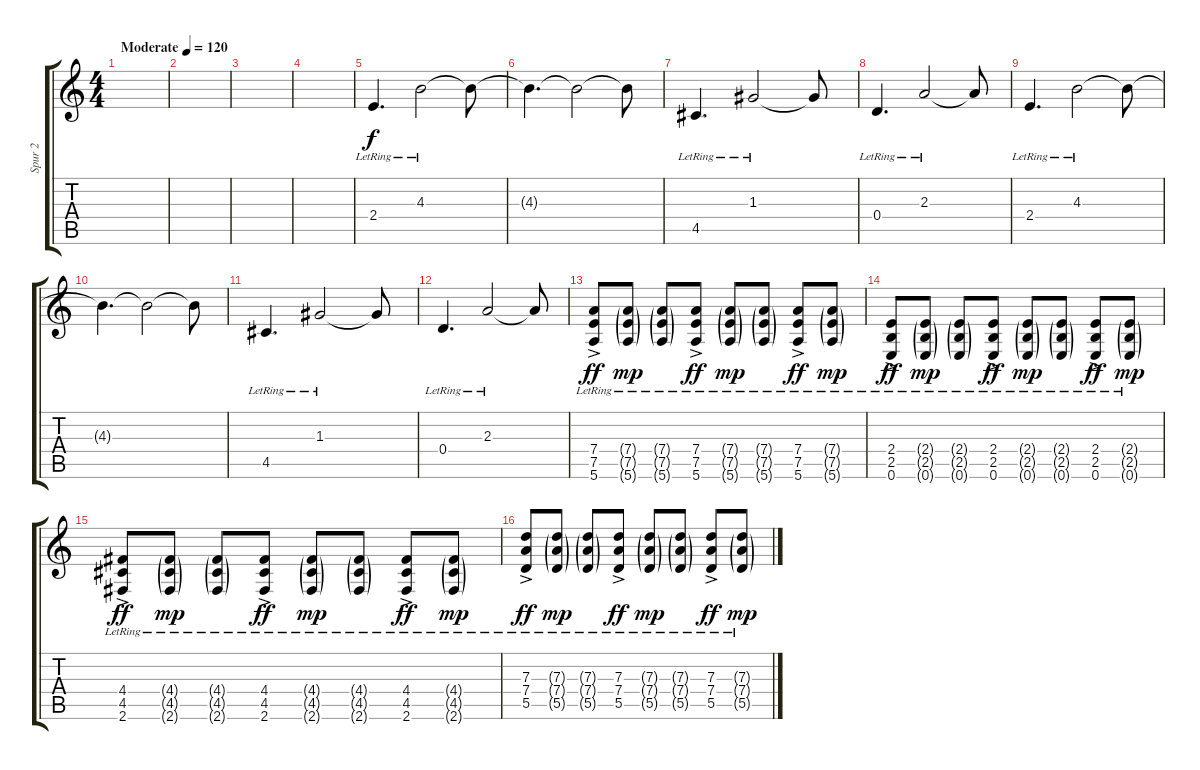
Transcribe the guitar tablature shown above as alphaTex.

\track ("Spur 2" "Spur 2") {instrument distortionguitar}
\staff {score tabs}
\tuning (E4 B3 G3 D3 A2 E2) {hide}
\ts (4 4)
\tempo (120 "Moderate")
\clef g2
\ks c
|
|
|
|
2.4{lr}.4{d} 4.3{lr}.2 4.3{t}.8 |
4.3{t}.4{d} 4.3{t}.2 4.3{t}.8 |
4.5{lr}.4{d} 1.3{lr}.2 1.3{t}.8 |
0.4{lr}.4{d} 2.3{lr}.2 2.3{t}.8 |
2.4{lr}.4{d} 4.3{lr}.2 4.3{t}.8 |
4.3{t}.4{d} 4.3{t}.2 4.3{t}.8 |
4.5{lr}.4{d} 1.3{lr}.2 1.3{t}.8 |
0.4{lr}.4{d} 2.3{lr}.2 2.3{t}.8 |
(7.4{lr} 7.5{ac lr} 5.6{ac lr}).8{dy ff instrument acousticguitarsteel} (7.4{g lr} 7.5{g} 5.6{g}).8{dy mp} (7.4{g lr} 7.5{g} 5.6{g}).8 (7.4 7.5{ac lr} 5.6{ac lr}).8{dy ff} (7.4{g lr} 7.5{g} 5.6{g}).8{dy mp} (7.4{g lr} 7.5{g} 5.6{g}).8 (7.4{ac lr} 7.5{ac lr} 5.6{ac lr}).8{dy ff} (7.4{g lr} 7.5{g} 5.6{g}).8{dy mp} |
(2.4{ac lr} 2.5{ac lr} 0.6{ac lr}).8{dy ff} (2.4{g lr} 2.5{g} 0.6{g}).8{dy mp} (2.4{g lr} 2.5{g} 0.6{g}).8 (2.4{ac lr} 2.5{ac lr} 0.6{ac lr}).8{dy ff} (2.4{g lr} 2.5{g} 0.6{g}).8{dy mp} (2.4{g lr} 2.5{g} 0.6{g}).8 (2.4{ac lr} 2.5{ac lr} 0.6{ac lr}).8{dy ff} (2.4{g lr} 2.5{g} 0.6{g}).8{dy mp} |
(4.4{ac lr} 4.5{ac lr} 2.6{ac lr}).8{dy ff} (4.4{g lr} 4.5{g} 2.6{g}).8{dy mp} (4.4{g lr} 4.5{g} 2.6{g}).8 (4.4{ac} 4.5{ac lr} 2.6{ac lr}).8{dy ff} (4.4{g lr} 4.5{g} 2.6{g}).8{dy mp} (4.4{g lr} 4.5{g} 2.6{g}).8 (4.4{ac} 4.5{ac lr} 2.6{ac lr}).8{dy ff} (4.4{g lr} 4.5{g} 2.6{g}).8{dy mp} |
(7.3{ac lr} 7.4 5.5{ac lr}).8{dy ff} (7.3{g} 7.4{g lr} 5.5{g}).8{dy mp} (7.3{g} 7.4{g lr} 5.5{g}).8 (7.3{ac lr} 7.4 5.5{ac lr}).8{dy ff} (7.3{g} 7.4{g lr} 5.5{g}).8{dy mp} (7.3{g} 7.4{g lr} 5.5{g}).8 (7.3{ac lr} 7.4{ac} 5.5{ac lr}).8{dy ff} (7.3{g} 7.4{g lr} 5.5{g}).8{dy mp}
